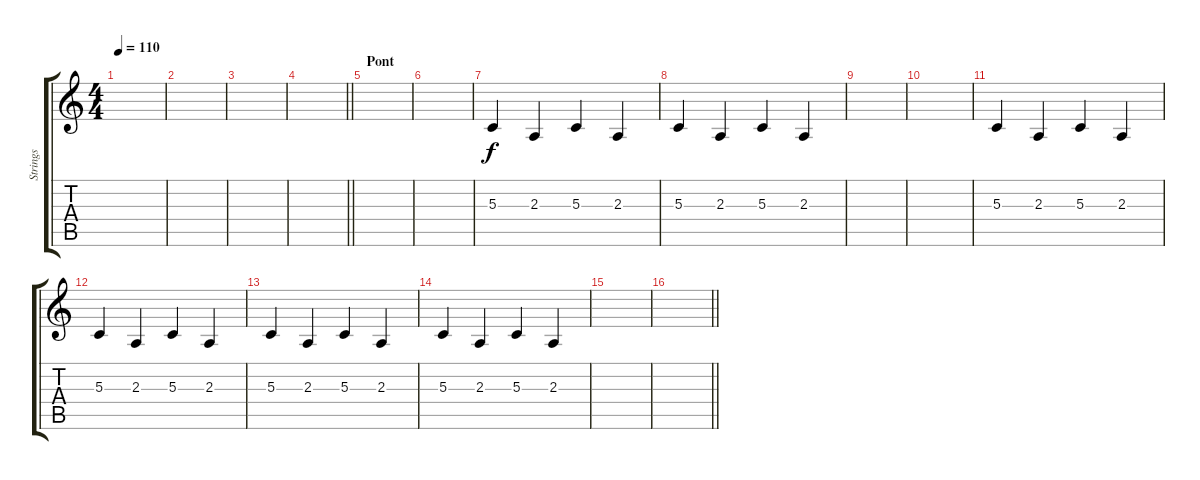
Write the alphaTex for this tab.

\track ("Strings" "Strings") {instrument stringensemble1}
\staff {score tabs}
\tuning (E4 B3 G3 D3 A2 E2) {hide}
\ts (4 4)
\tempo 110
\clef g2
\ks c
|
|
|
\barLineRight lightlight
|
\section ("" "Pont")
|
|
5.3.4 2.3.4 5.3.4 2.3.4 |
5.3.4 2.3.4 5.3.4 2.3.4 |
|
|
5.3.4 2.3.4 5.3.4 2.3.4 |
5.3.4 2.3.4 5.3.4 2.3.4 |
5.3.4 2.3.4 5.3.4 2.3.4 |
5.3.4 2.3.4 5.3.4 2.3.4 |
|
\barLineRight lightlight
